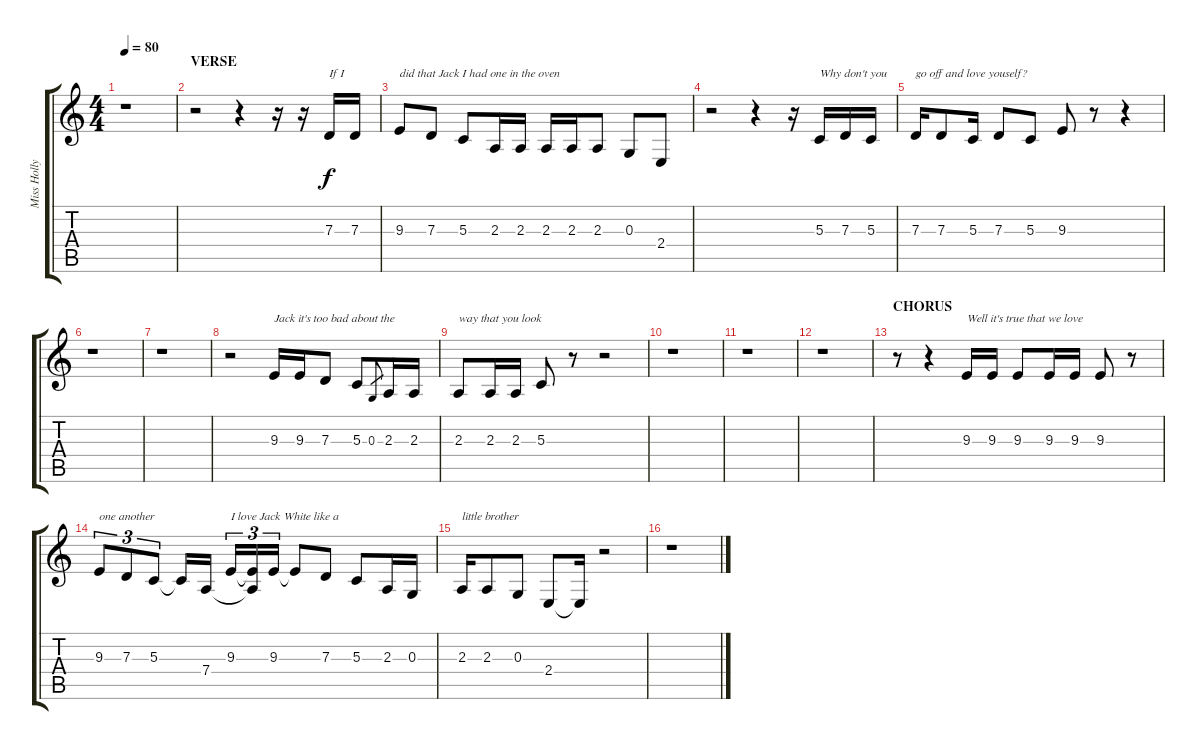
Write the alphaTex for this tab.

\track ("Miss Holly Golightly (Voice)" "Miss Holly") {instrument englishhorn}
\staff {score tabs}
\tuning (E4 B3 G3 D3 A2 E2) {hide}
\ts (4 4)
\tempo 80
\clef g2
\ks c
r.1{dy f} |
\section ("" "VERSE")
r.2 r.4 r.16 r.16 7.3.16{txt "If I"} 7.3.16 |
9.3.8{txt "did that Jack I had one in the oven"} 7.3.8 5.3.8 2.3.16 2.3.16 2.3.16 2.3.16 2.3.8 0.3.8 2.4.8 |
r.2 r.4 r.16 5.3.16{txt "Why don't you"} 7.3.16 5.3.16 |
7.3.16{txt "go off and love youself?"} 7.3.8 5.3.16 7.3.8 5.3.8 9.3.8 r.8 r.4 |
r.1 |
r.1 |
r.2 9.3.16{txt "Jack it's too bad about the"} 9.3.16 7.3.8 5.3.8 0.3.8{gr} 2.3.16 2.3.16 |
2.3.8{txt "way that you look"} 2.3.16 2.3.16 5.3.8 r.8 r.2 |
r.1 |
r.1 |
r.1 |
\section ("" "CHORUS")
r.8 r.4 9.3.16{txt "Well it's true that we love"} 9.3.16 9.3.8 9.3.16 9.3.16 9.3.8 r.8 |
9.3.8{tu (3 2) txt "one another"} 7.3.8{tu (3 2)} 5.3.8{tu (3 2)} 5.3{t}.16 7.4.16 9.3.16{tu (3 2) txt "I love Jack White like a"} (9.3{t} 7.4{t}).16{tu (3 2)} 9.3.16{tu (3 2)} 9.3{t}.8 7.3.8 5.3.8 2.3.16 0.3.16 |
2.3.16{txt "little brother"} 2.3.8 0.3.8 2.4.8 2.4{t}.16 r.2 |
r.1
